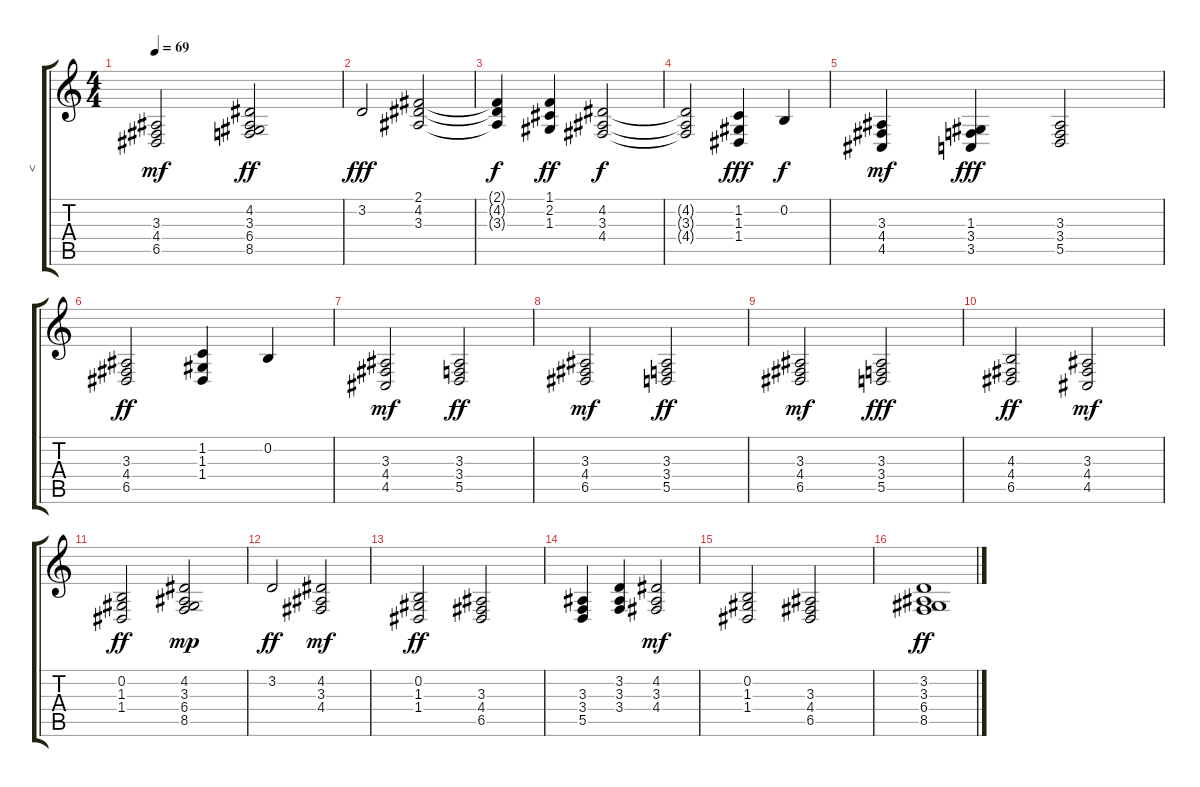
\track ("" "<") {instrument pad2warm}
\staff {score tabs}
\tuning (E4 B3 G3 D3 A2 E2) {hide}
\ts (4 4)
\tempo 69
\clef g2
\ks c
(3.3 4.4 6.5).2{dy mf} (4.2 3.3 6.4 8.5).2{dy ff} |
3.2.2{dy fff} (2.1 4.2 3.3).2 |
(2.1{t} 4.2{t} 3.3{t}).4{dy f} (1.1 2.2 1.3).4{dy ff} (4.2 3.3 4.4).2{dy f} |
(4.2{t} 3.3{t} 4.4{t}).2 (1.2 1.3 1.4).4{dy fff} 0.2.4{dy f} |
(3.3 4.4 4.5).4{dy mf} (1.3 3.4 3.5).4{dy fff} (3.3 3.4 5.5).2 |
(3.3 4.4 6.5).2{dy ff} (1.2 1.3 1.4).4 0.2.4 |
(3.3 4.4 4.5).2{dy mf} (3.3 3.4 5.5).2{dy ff} |
(3.3 4.4 6.5).2{dy mf} (3.3 3.4 5.5).2{dy ff} |
(3.3 4.4 6.5).2{dy mf} (3.3 3.4 5.5).2{dy fff} |
(4.3 4.4 6.5).2{dy ff} (3.3 4.4 4.5).2{dy mf} |
(0.2 1.3 1.4).2{dy ff} (4.2 3.3 6.4 8.5).2{dy mp} |
3.2.2{dy ff} (4.2 3.3 4.4).2{dy mf} |
(0.2 1.3 1.4).2{dy ff} (3.3 4.4 6.5).2 |
(3.3 3.4 5.5).4 (3.2 3.3 3.4).4 (4.2 3.3 4.4).2{dy mf} |
(0.2 1.3 1.4).2 (3.3 4.4 6.5).2 |
(3.2 3.3 6.4 8.5).1{dy ff}
